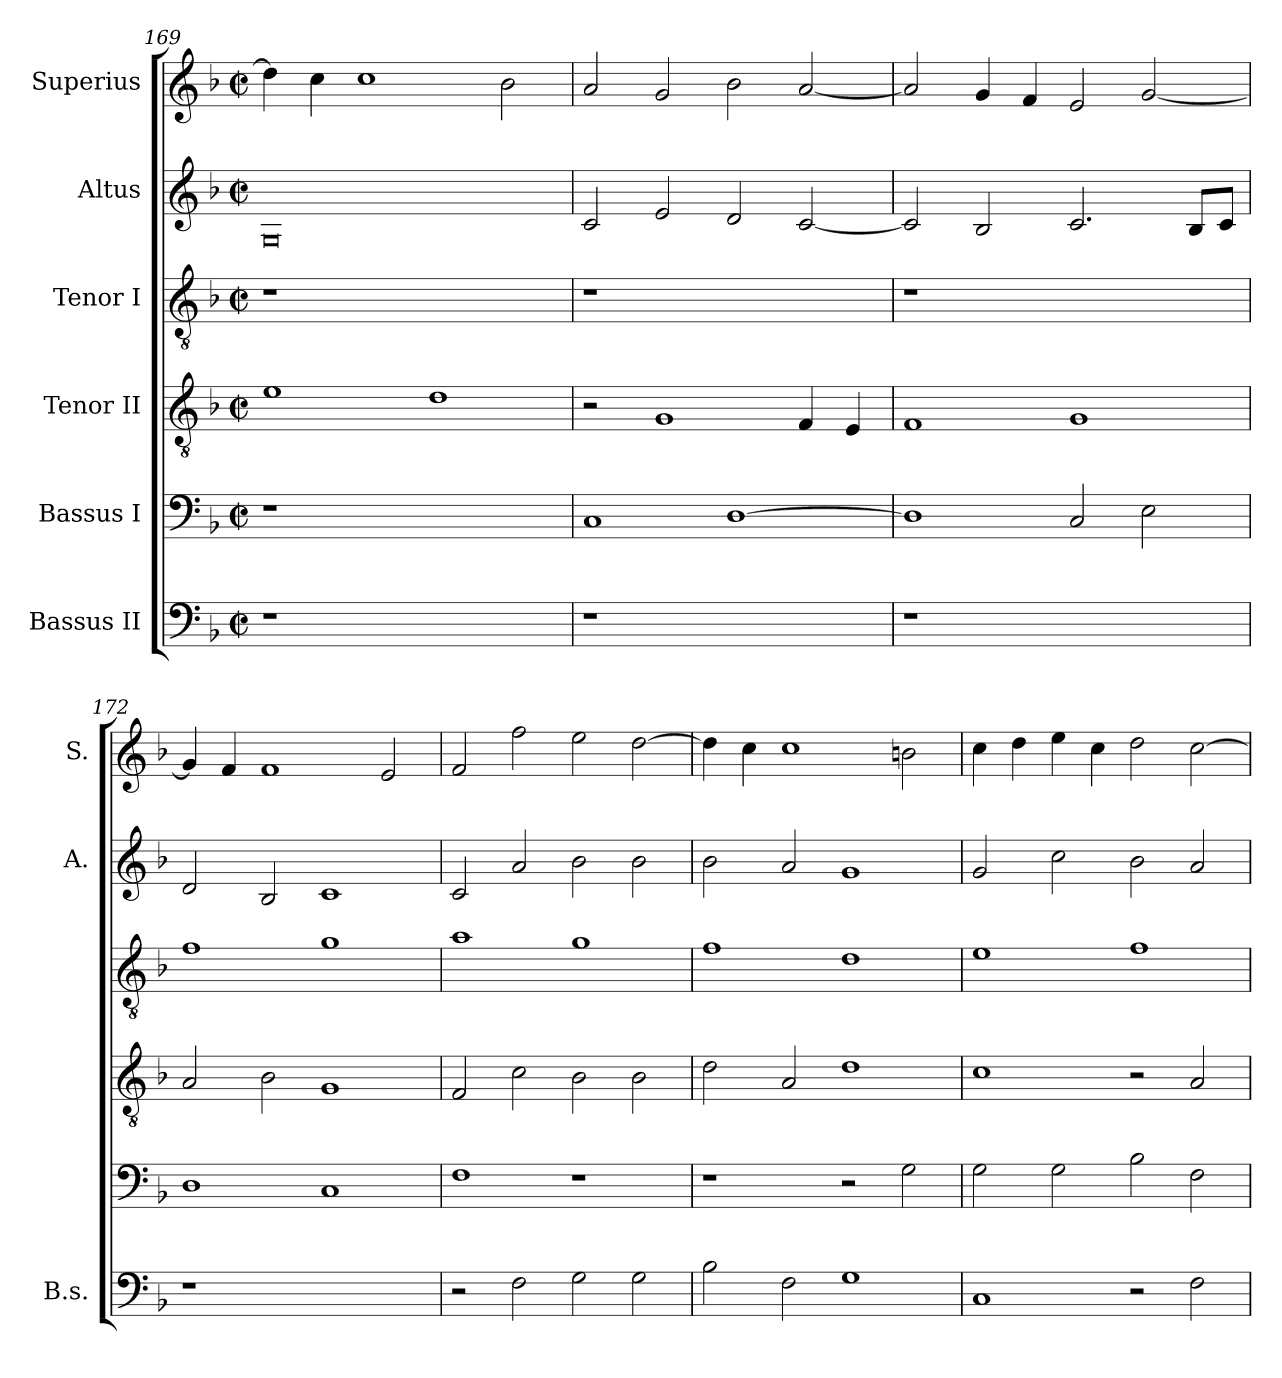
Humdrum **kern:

**kern	**kern	**kern	**kern	**kern	**kern
*part6	*part5	*part4	*part3	*part2	*part1
*staff6	*staff5	*staff4	*staff3	*staff2	*staff1
*I"Bassus II	*I"Bassus I	*I"Tenor II	*I"Tenor I	*I"Altus	*I"Superius
*I'B.s.	*	*	*	*I'A.	*I'S.
!!LO:PB:g=z
*clefF4	*clefF4	*clefGv2	*clefGv2	*clefG2	*clefG2
*	*	*ITrd7c12	*ITrd7c12	*	*
*k[b-]	*k[b-]	*k[b-]	*k[b-]	*k[b-]	*k[b-]
*F:	*F:	*F:	*F:	*F:	*F:
*M2/2	*M2/2	*M2/2	*M2/2	*M2/2	*M2/2
*met(c|)	*met(c|)	*met(c|)	*met(c|)	*met(c|)	*met(c|)
=169	=169	=169	=169	=169	=169
!LO:N:vis=1	!LO:N:vis=1	!	!LO:N:vis=1	!	!
1r	1r	1Ei	1r	0Gi	4ddi\]
.	.	.	.	.	4cci\
.	.	.	.	.	1cci
1ryy	1ryy	1Di	1ryy	.	.
.	.	.	.	.	2b-i\
=170	=170	=170	=170	=170	=170
!LO:N:vis=1	!	!	!LO:N:vis=1	!	!
1r	1Ci	2r	1r	2ci/	2ai/
.	.	1GGi	.	2ei/	2gi/
1ryy	[>1Di	.	1ryy	2di/	2b-i\
.	.	4FFi/	.	[<2ci/	[<2ai/
.	.	4EEi/	.	.	.
=171	=171	=171	=171	=171	=171
!LO:N:vis=1	!	!	!LO:N:vis=1	!	!
1r	1Di]	1FFi	1r	2ci/]	2ai/]
.	.	.	.	2B-i/	4gi/
.	.	.	.	.	4fi/
1ryy	2Ci/	1GGi	1ryy	2.ci/	2ei/
.	2Ei\	.	.	.	[<2gi/
.	.	.	.	8B-i/L	.
.	.	.	.	8ci/J	.
=172	=172	=172	=172	=172	=172
!LO:N:vis=1	!	!	!	!	!
1r	1Di	2AAi/	1Fi	2di/	4gi/]
.	.	.	.	.	4fi/
.	.	2BB-i\	.	2B-i/	1fi
1ryy	1Ci	1GGi	1Gi	1ci	.
.	.	.	.	.	2ei/
=173	=173	=173	=173	=173	=173
2r	1Fi	2FFi/	1Ai	2ci/	2fi/
2Fi\	.	2Ci\	.	2ai/	2ffi\
2Gi\	1r	2BB-i\	1Gi	2b-i\	2eei\
2Gi\	.	2BB-i\	.	2b-i\	[>2ddi\
!!LO:LB:g=z
=174	=174	=174	=174	=174	=174
2B-i\	1r	2Di\	1Fi	2b-i\	4ddi\]
.	.	.	.	.	4cci\
2Fi\	.	2AAi/	.	2ai/	1cci
1Gi	2r	1Di	1Di	1gi	.
.	2Gi\	.	.	.	2bni\
=175	=175	=175	=175	=175	=175
1Ci	2Gi\	1Ci	1Ei	2gi/	4cci\
.	.	.	.	.	4ddi\
.	2Gi\	.	.	2cci\	4eei\
.	.	.	.	.	4cci\
2r	2B-i\	2r	1Fi	2b-i\	2ddi\
2Fi\	2Fi\	2AAi/	.	2ai/	[>2cci\
=	=	=	=	=	=
*-	*-	*-	*-	*-	*-
